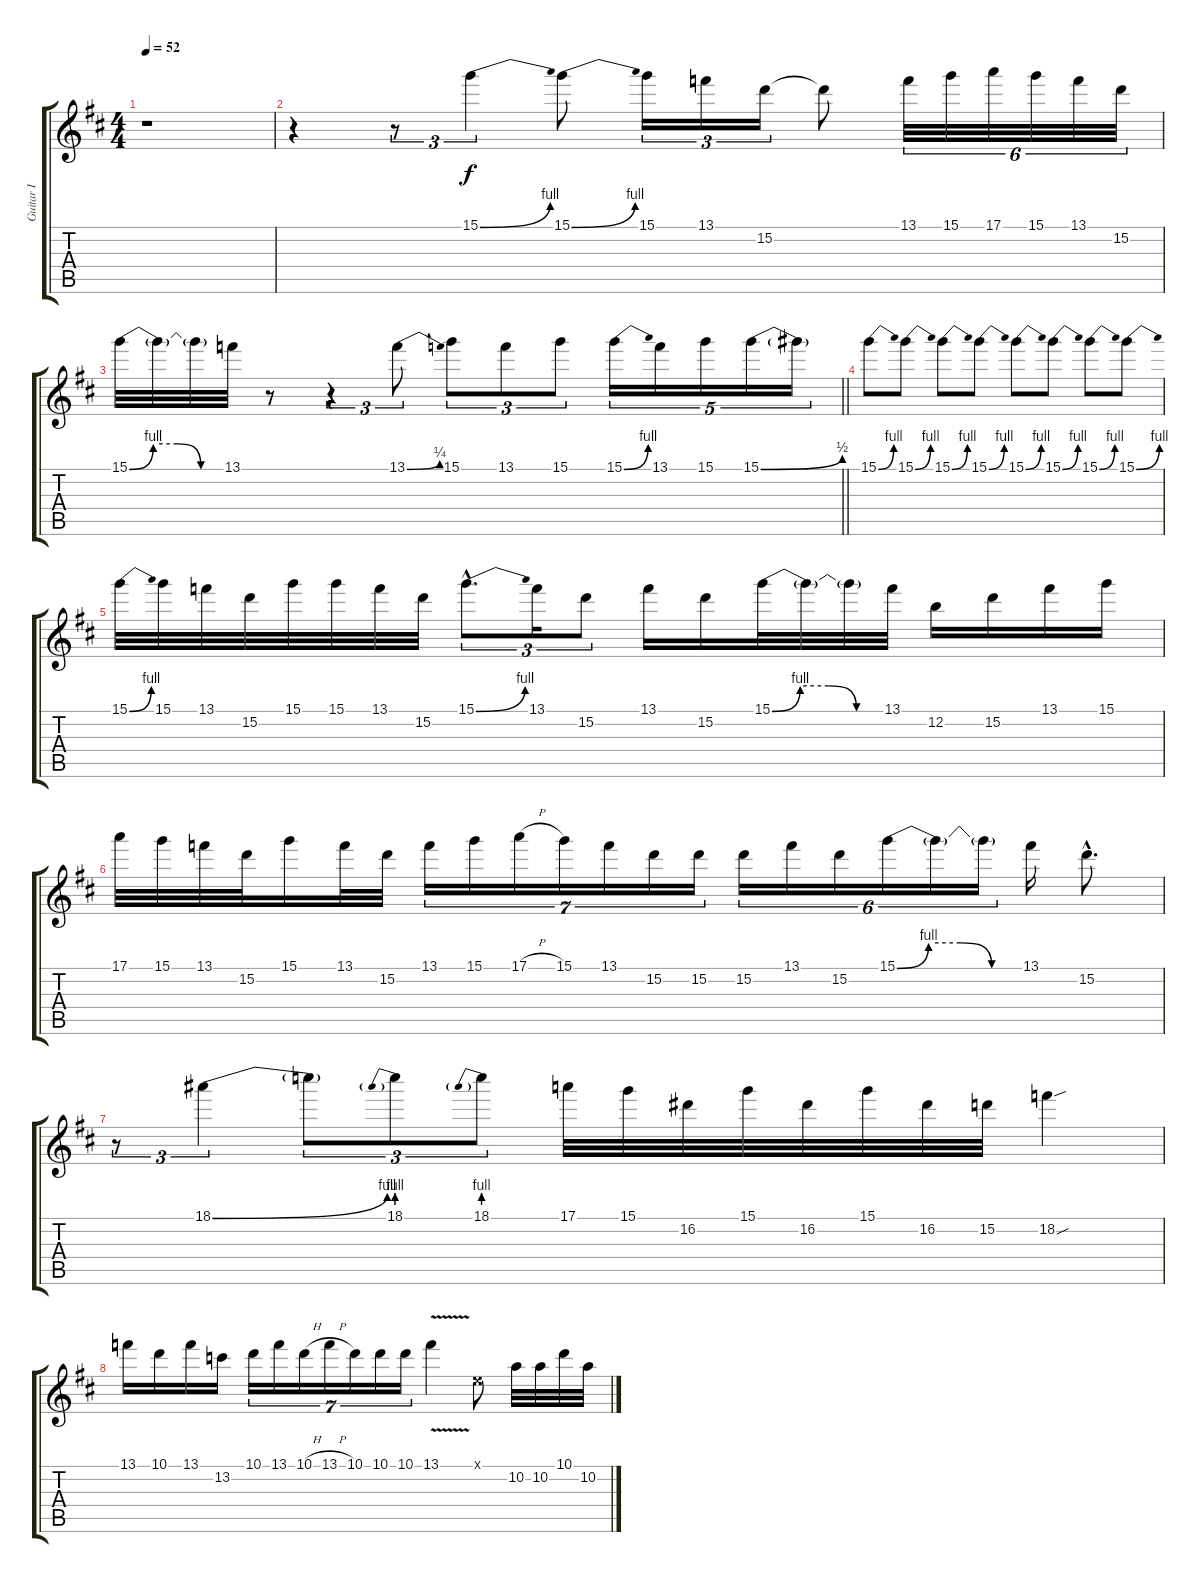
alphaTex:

\track ("Guitar I" "Guitar I") {instrument distortionguitar}
\staff {score tabs}
\tuning (E4 B3 G3 D3 A2 E2) {hide}
\ts (4 4)
\tempo 52
\clef g2
\ks d
r.1{dy f} |
r.4 r.8{tu (3 2)} 15.1{be (bend 0 0 60 4)}.4{tu (3 2)} 15.1{be (bend 0 0 60 4)}.8 15.1.16{tu (3 2)} 13.1.16{tu (3 2)} 15.2.16{tu (3 2)} 15.2{t}.8 13.1.32{tu (6 4)} 15.1.32{tu (6 4)} 17.1.32{tu (6 4)} 15.1.32{tu (6 4)} 13.1.32{tu (6 4)} 15.2.32{tu (6 4)} |
\barLineRight lightlight
15.1{be (custom 0 0 15 4 30 4 45 0 60 0)}.32 15.1{t}.32 15.1{t}.32 13.1.32 r.8 r.4{tu (3 2)} 13.1{be (bend 0 0 60 1)}.8{tu (3 2)} 15.1.8{tu (3 2)} 13.1.8{tu (3 2)} 15.1.8{tu (3 2)} 15.1{be (bend 0 0 60 4)}.16{tu (5 4)} 13.1.16{tu (5 4)} 15.1.16{tu (5 4)} 15.1{be (bend 0 0 60 2)}.16{tu (5 4)} 15.1{t}.16{tu (5 4)} |
15.1{be (bend 0 0 60 4)}.8 15.1{be (bend 0 0 60 4)}.8 15.1{be (bend 0 0 60 4)}.8 15.1{be (bend 0 0 60 4)}.8 15.1{be (bend 0 0 60 4)}.8 15.1{be (bend 0 0 60 4)}.8 15.1{be (bend 0 0 60 4)}.8 15.1{be (bend 0 0 60 4)}.8 |
15.1{be (bend 0 0 60 4)}.32 15.1.32 13.1.32 15.2.32 15.1.32 15.1.32 13.1.32 15.2.32 15.1{be (bend 0 0 60 4) hac}.8{d tu (3 2)} 13.1.16{tu (3 2)} 15.2.8{tu (3 2)} 13.1.16 15.2.16 15.1{be (custom 0 0 15 4 30 4 45 0 60 0)}.32 15.1{t}.32 15.1{t}.32 13.1.32 12.2.16 15.2.16 13.1.16 15.1.16 |
17.1.32 15.1.32 13.1.32 15.2.32 15.1.16 13.1.32 15.2.32 13.1.16{tu (7 4)} 15.1.16{tu (7 4)} 17.1{h}.16{tu (7 4)} 15.1.16{tu (7 4)} 13.1.16{tu (7 4)} 15.2.16{tu (7 4)} 15.2.16{tu (7 4)} 15.2.16{tu (6 4)} 13.1.16{tu (6 4)} 15.2.16{tu (6 4)} 15.1{be (custom 0 0 15 4 30 4 45 0 60 0)}.16{tu (6 4)} 15.1{t}.16{tu (6 4)} 15.1{t}.16{tu (6 4)} 13.1.16 15.2{hac}.8{d} |
r.8{tu (3 2)} 18.1{be (bend 0 0 60 4)}.4{tu (3 2)} 18.1{t}.8{tu (3 2)} 18.1{be (prebend 0 4 60 4)}.8{tu (3 2)} 18.1{be (prebend 0 4 60 4)}.8{tu (3 2)} 17.1.32 15.1.32 16.2.32 15.1.32 16.2.32 15.1.32 16.2.32 15.2.32 18.2{sou}.4 |
13.1.16 10.1.16 13.1.16 13.2.16 10.1.16{tu (7 4)} 13.1.16{tu (7 4)} 10.1{h}.16{tu (7 4)} 13.1{h}.16{tu (7 4)} 10.1.16{tu (7 4)} 10.1.16{tu (7 4)} 10.1.16{tu (7 4)} 13.1{v}.4 0.1{x}.8 10.2.32 10.2.32 10.1.32 10.2.32
